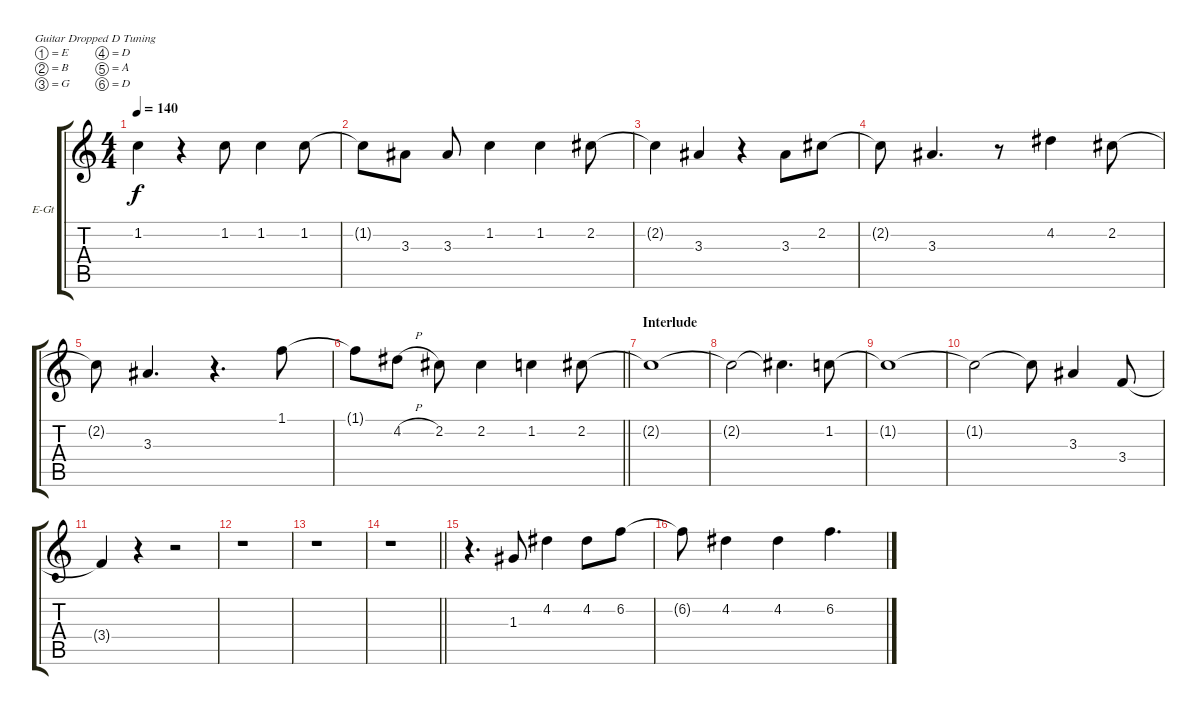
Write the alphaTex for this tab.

\bracketExtendMode groupsimilarinstruments
\firstSystemTrackNameOrientation horizontal
\otherSystemsTrackNameOrientation horizontal
\track ("Vocals Guitar Solo" "E-Gt") {instrument distortionguitar}
\staff {score tabs}
\tuning (E4 B3 G3 D3 A2 D2)
\ts (4 4)
\tempo 140
\clef g2
\scale
0.333333
\ks c
1.2.4{dy f} r.4 1.2.8 1.2.4 1.2.8 |
\scale
0.333333 1.2{t}.8 3.3.8 3.3.8 1.2.4 1.2.4 2.2.8 |
\scale
0.333333 2.2{t}.4 3.3.4 r.4 3.3.8 2.2.8 |
\scale
0.333333 2.2{t}.8 3.3.4{d} r.8 4.2.4 2.2.8 |
\scale
0.333333 2.2{t}.8 3.3.4{d} r.4{d} 1.1.8 |
\scale
0.333333
\barLineRight lightlight
1.1{t}.8 4.2{h}.8 2.2.8 2.2.4 1.2.4 2.2.8 |
\section ("" "Interlude")
\scale
0.333333 2.2{t}.1 |
\scale
0.333333 2.2{t}.2 2.2{t}.4{d} 1.2.8 |
\scale
0.333333 1.2{t}.1 |
\scale
0.333333 1.2{t}.2 1.2{t}.8 3.3.4 3.4.8 |
\scale
0.333333 3.4{t}.4 r.4 r.2 |
\scale
0.333333 r.1 |
\scale
0.333333 r.1 |
\scale
0.333333
\barLineRight lightlight
r.1 |
\scale
0.333333 r.4{d} 1.3.8 4.2.4 4.2.8 6.2.8 |
\scale
0.333333 6.2{t}.8 4.2.4 4.2.4 6.2.4{d}
